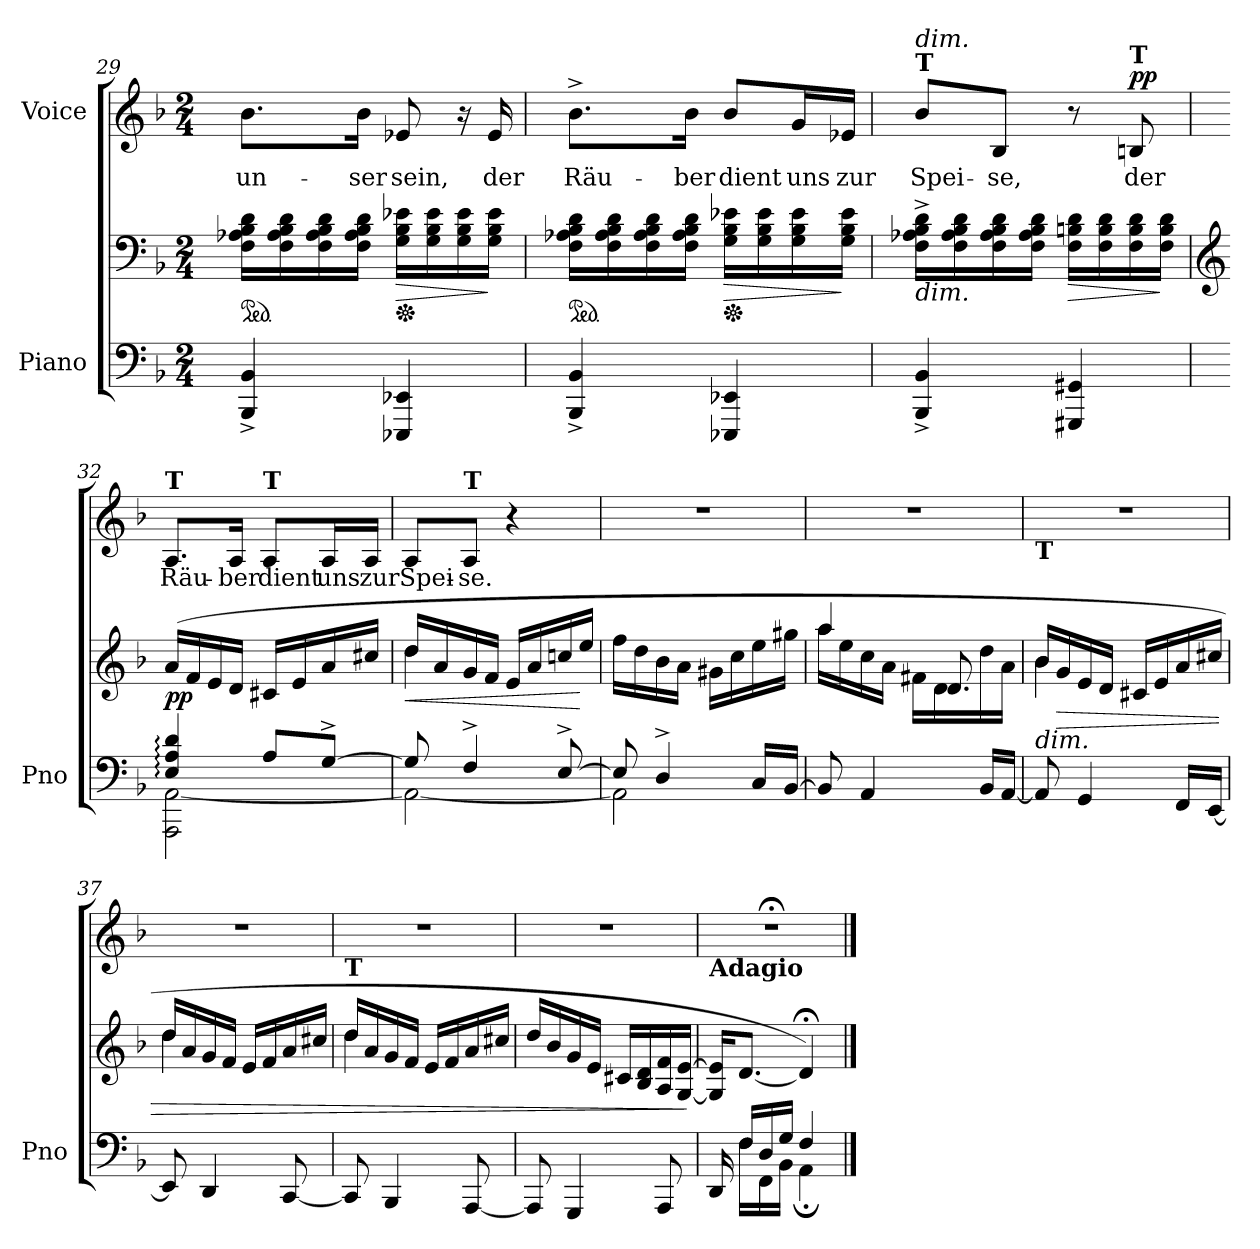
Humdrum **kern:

**kern	**kern	**dynam	**kern	**text	**dynam
*part2	*part2	*part2	*part1	*part1	*part1
*staff3	*staff2	*staff2/3	*staff1	*staff1	*staff1
*I"Piano	*	*	*I"Voice	*	*
*I'Pno	*	*	*	*	*
!!LO:LB:g=z
*clefF4	*clefF4	*	*clefG2	*	*
*k[b-]	*k[b-]	*	*k[b-]	*	*
*M2/4	*M2/4	*	*M2/4	*	*
*	*ped	*	*	*	*
=29	=29	=29	=29	=29	=29
!	!	!	!	!LO:LY:b	!
4BBB-/^ 4BB-/^	16F\ 16A-X\ 16B-\ 16d\LL	.	8.b-\L	un-	.
.	16F\ 16A-\ 16B-\ 16d\	.	.	.	.
.	16F\ 16A-\ 16B-\ 16d\	.	.	.	.
!	!	!	!	!LO:LY:b	!
.	16F\ 16A-\ 16B-\ 16d\JJ	.	16b-\Jk	-ser	.
*	*Xped	*	*	*	*
!	!	!LO:HP:b	!	!LO:LY:b	!
4EEE-X/ 4EE-X/	16G\ 16B-\ 16e-X\LL	>	8e-X/	sein,	.
.	16G\ 16B-\ 16e-\	.	.	.	.
.	16G\ 16B-\ 16e-\	.	16r	.	.
!	!	!	!	!LO:LY:b	!
.	16G\ 16B-\ 16e-\JJ	]	16e-/	der	.
=30	=30	=30	=30	=30	=30
*	*ped	*	*	*	*
!	!	!	!	!LO:LY:b	!
4BBB-/^ 4BB-/^	16F\ 16A-X\ 16B-\ 16d\LL	.	8.b-^\L	Räu-	.
.	16F\ 16A-\ 16B-\ 16d\	.	.	.	.
.	16F\ 16A-\ 16B-\ 16d\	.	.	.	.
!	!	!	!	!LO:LY:b	!
.	16F\ 16A-\ 16B-\ 16d\JJ	.	16b-\Jk	-ber	.
*	*Xped	*	*	*	*
!	!	!LO:HP:b	!	!LO:LY:b	!
4EEE-X/ 4EE-X/	16G\ 16B-\ 16e-X\LL	>	8b-/L	dient	.
.	16G\ 16B-\ 16e-\	.	.	.	.
!	!	!	!	!LO:LY:b	!
.	16G\ 16B-\ 16e-\	.	16g/L	uns	.
!	!	!	!	!LO:LY:b	!
.	16G\ 16B-\ 16e-\JJ	]	16e-X/JJ	zur	.
=31	=31	=31	=31	=31	=31
!	!	!	!LO:TX:a:B:t=T	!	!
!	!	!	!LO:TX:a:i:t=dim.	!	!
!	!LO:TX:b:i:t=dim.	!	!	!	!
!	!	!	!	!LO:LY:b	!
4BBB-/^ 4BB-/^	16F\^ 16A-X\^ 16B-\^ 16d\^LL	.	8b-/L	Spei-	.
.	16F\ 16A-\ 16B-\ 16d\	.	.	.	.
!	!	!	!	!LO:LY:b	!
.	16F\ 16A-\ 16B-\ 16d\	.	8B-/J	-se,	.
.	16F\ 16A-\ 16B-\ 16d\JJ	.	.	.	.
!	!	!LO:HP:b	!	!	!
4GGG#X/ 4GG#X/	16F\ 16Bn\ 16d\LL	>	8r	.	.
.	16F\ 16B\ 16d\	.	.	.	.
!	!	!	!LO:TX:a:B:t=T	!	!
!	!	!	!	!LO:LY:b	!LO:DY:a
.	16F\ 16B\ 16d\	.	8Bn/	der	pp
.	16F\ 16B\ 16d\JJ	]	.	.	.
!!LO:LB:g=z
=32	=32	=32	=32	=32	=32
*	*clefG2	*	*	*	*
*^	*	*	*	*	*
!	!	!	!	!LO:TX:a:B:t=T	!	!
!	!	!	!LO:DY:a=2	!	!LO:LY:b	!
4E/: 4A/: 4d/:	2AAA\ [2AA\	(>16a/LL	pp	8.A/L	Räu-	.
.	.	16f/	.	.	.	.
.	.	16e/	.	.	.	.
!	!	!	!	!	!LO:LY:b	!
.	.	16d/JJ	.	16A/Jk	-ber	.
!	!	!	!	!LO:TX:a:B:t=T	!	!
!	!	!	!	!	!LO:LY:b	!
8A/L	.	16c#X/LL	.	8A/L	dient	.
.	.	16e/	.	.	.	.
!	!	!	!	!	!LO:LY:b	!
[8G^/J	.	16a/	.	16A/L	uns	.
!	!	!	!	!	!LO:LY:b	!
.	.	16cc#X/JJ	.	16A/JJ	zur	.
=33	=33	=33	=33	=33	=33	=33
!	!	!	!LO:HP:b	!	!LO:LY:b	!
*	*	*^	*	*	*	*
8G/]	2AA\_	16dd/LL	4dd\	<	8A/L	Spei-	.
.	.	16a/	.	.	.	.	.
!	!	!	!	!	!LO:TX:a:B:t=T	!	!
!	!	!	!	!	!	!LO:LY:b	!
4F^/	.	16g/	.	.	8A/J	-se.	.
.	.	16f/JJ	.	.	.	.	.
.	.	16e/LL	4ryy	.	4r	.	.
.	.	16a/	.	.	.	.	.
[8E^/	.	16ccn/	.	.	.	.	.
.	.	16ee/JJ	.	[	.	.	.
*	*	*v	*v	*	*	*	*
=34	=34	=34	=34	=34	=34	=34
8E/]	2AA\]	16ff\LL	.	2r	.	.
.	.	16dd\	.	.	.	.
4D^/	.	16b-\	.	.	.	.
.	.	16a\JJ	.	.	.	.
.	.	16g#X\LL	.	.	.	.
.	.	16cc\	.	.	.	.
16C/LL	.	16ee\	.	.	.	.
[16BB-/JJ	.	16gg#X\JJ	.	.	.	.
*v	*v	*	*	*	*	*
=35	=35	=35	=35	=35	=35
*	*^	*	*	*	*
8BB-/]	16aa\LL	4aa/	.	2r	.	.
.	16ee\	.	.	.	.	.
4AA/	16cc\	.	.	.	.	.
.	16a\JJ	.	.	.	.	.
.	16f#X\LL	16ryy	.	.	.	.
!	!	!LO:N:head=solid	!	!	!	!
.	16d\	8.d/	.	.	.	.
16BB-/LL	16dd\	.	.	.	.	.
[16AA/JJ	16a\JJ	.	.	.	.	.
!!LO:PB:g=z
=36	=36	=36	=36	=36	=36	=36
!	!	!	!	!LO:TX:b:B:t=T	!	!
!	!LO:TX:b:i:t=dim.	!	!	!	!	!
8AA/]	16b-/LL	4b-\	.	2r	.	.
!	!	!	!LO:HP:b	!	!	!
.	16g/	.	>	.	.	.
4GG/	16e/	.	.	.	.	.
.	16d/JJ	.	.	.	.	.
.	16c#X/LL	4ryy	.	.	.	.
.	16e/	.	.	.	.	.
16FF/LL	16a/	.	.	.	.	.
[16EE/JJ	16cc#X/JJ	.	.	.	.	.
=37	=37	=37	=37	=37	=37	=37
8EE/]	16dd/LL	4dd\	.	2r	.	.
.	16a/	.	.	.	.	.
4DD/	16g/	.	.	.	.	.
.	16f/JJ	.	.	.	.	.
.	16e/LL	4ryy	.	.	.	.
.	16f/	.	.	.	.	.
[8CC/	16a/	.	.	.	.	.
.	16cc#X/JJ	.	.	.	.	.
=38	=38	=38	=38	=38	=38	=38
!	!	!	!	!LO:TX:b:B:t=T	!	!
8CC/]	16dd/LL	4dd\	.	2r	.	.
.	16a/	.	.	.	.	.
4BBB-/	16g/	.	.	.	.	.
.	16f/JJ	.	.	.	.	.
.	16e/LL	4ryy	.	.	.	.
.	16f/	.	.	.	.	.
[8AAA/	16a/	.	.	.	.	.
.	16cc#X/JJ	.	.	.	.	.
*	*v	*v	*	*	*	*
=39	=39	=39	=39	=39	=39
8AAA/]	16dd/LL	.	2r	.	.
.	16b-/	.	.	.	.
4GGG/	16g/	.	.	.	.
.	16e/JJ	.	.	.	.
.	16c#X/LL	.	.	.	.
.	16B-/ 16d/	.	.	.	.
8AAA/	16A/ 16f/	.	.	.	.
.	[16G/ [16e/JJ	.	.	.	.
.	.	]	.	.	.
=40	=40	=40	=40	=40	=40
*^	*	*	*	*	*
!	!	!	!	!LO:TX:b:B:t=Adagio	!	!
16DD/	16ryy	16G/] 16e/]KL	.	2r;<	.	.
16F/LL	16F\LL	[8.d/J	.	.	.	.
16D/	16FF\	.	.	.	.	.
16G/JJ	16BB-\JJ	.	.	.	.	.
4F/	4AA;\	4d;</])	.	.	.	.
*v	*v	*	*	*	*	*
==	==	==	==	==	==
*-	*-	*-	*-	*-	*-
